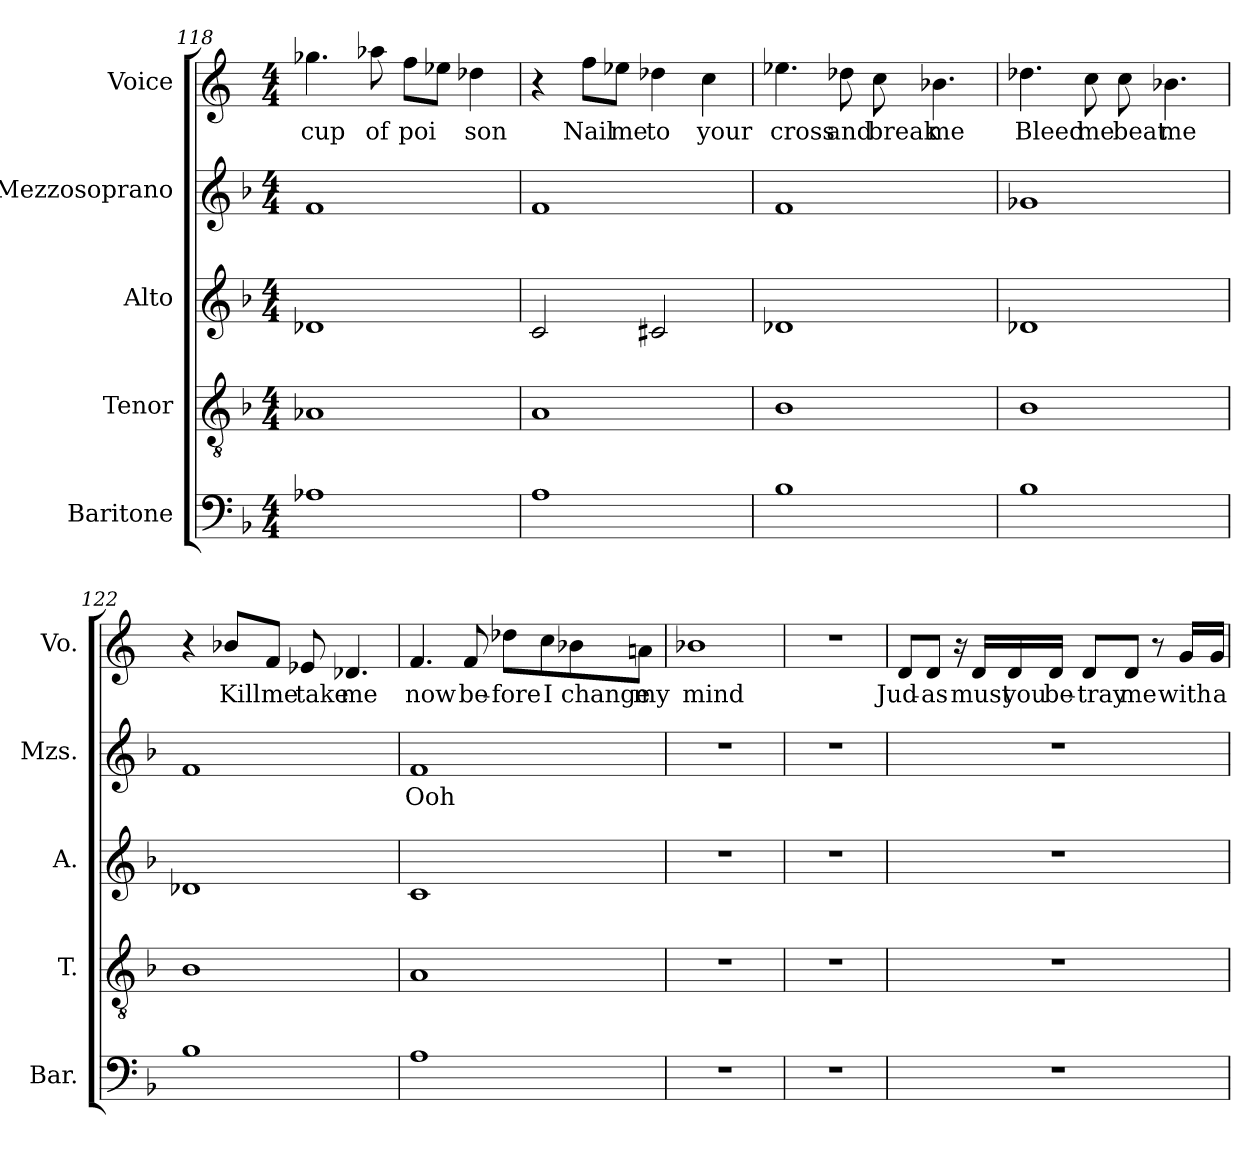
**kern	**kern	**kern	**kern	**text	**kern	**text
*part5	*part4	*part3	*part2	*part2	*part1	*part1
*staff5	*staff4	*staff3	*staff2	*staff2	*staff1	*staff1
*I"Baritone	*I"Tenor	*I"Alto	*I"Mezzosoprano	*	*I"Voice	*
*I'Bar.	*I'T.	*I'A.	*I'Mzs.	*	*I'Vo.	*
*clefF4	*clefGv2	*clefG2	*clefG2	*	*clefG2	*
*k[b-]	*k[b-]	*k[b-]	*k[b-]	*	*k[]	*
*F:	*F:	*F:	*F:	*	*C:	*
*M4/4	*M4/4	*M4/4	*M4/4	*	*M4/4	*
=118	=118	=118	=118	=118	=118	=118
1A-X	1A-X	1d-X	1f	.	4.gg-X\	cup
.	.	.	.	.	8aa-\	of
.	.	.	.	.	8ff\L	poi
.	.	.	.	.	8ee-\J	.
.	.	.	.	.	4dd-X\	son
=119	=119	=119	=119	=119	=119	=119
1A	1A	2c/	1f	.	4r	.
.	.	.	.	.	8ff\L	Nail
.	.	.	.	.	8ee-\J	me
.	.	2c#X/	.	.	4dd-X\	to
.	.	.	.	.	4cc\	your
=120	=120	=120	=120	=120	=120	=120
1B-	1B-	1d-X	1f	.	4.ee-\	cross
.	.	.	.	.	8dd-X\	and
.	.	.	.	.	8cc\	break
.	.	.	.	.	4.b-\	me
!!LO:LB:g=z
=121	=121	=121	=121	=121	=121	=121
1B-	1B-	1d-X	1g-X	.	4.dd-X\	Bleed
.	.	.	.	.	8cc\	me
.	.	.	.	.	8cc\	beat
.	.	.	.	.	4.b-\	me
=122	=122	=122	=122	=122	=122	=122
1B-	1B-	1d-X	1f	.	4r	.
.	.	.	.	.	8b-/L	Kill
.	.	.	.	.	8f/J	me
.	.	.	.	.	8e-/	take
.	.	.	.	.	4.d-X/	me
=123	=123	=123	=123	=123	=123	=123
1A	1A	1c	1f	Ooh	4.f/	now
.	.	.	.	.	8f/	be-
.	.	.	.	.	8dd-X\L	-fore
.	.	.	.	.	8cc\	I
.	.	.	.	.	8b-\	change
.	.	.	.	.	8an\J	my
=124	=124	=124	=124	=124	=124	=124
1r	1r	1r	1r	.	1b-	mind
=125	=125	=125	=125	=125	=125	=125
1r	1r	1r	1r	.	1r	.
!!LO:PB:g=z
=126	=126	=126	=126	=126	=126	=126
1r	1r	1r	1r	.	8d/L	Jud-
.	.	.	.	.	8d/J	-as
.	.	.	.	.	16r	.
.	.	.	.	.	16d/LL	must
.	.	.	.	.	16d/	you
.	.	.	.	.	16d/JJ	be-
.	.	.	.	.	8d/L	-tray
.	.	.	.	.	8d/J	me
.	.	.	.	.	8r	.
.	.	.	.	.	16g/LL	with
.	.	.	.	.	16g/JJ	a
=	=	=	=	=	=	=
*-	*-	*-	*-	*-	*-	*-
